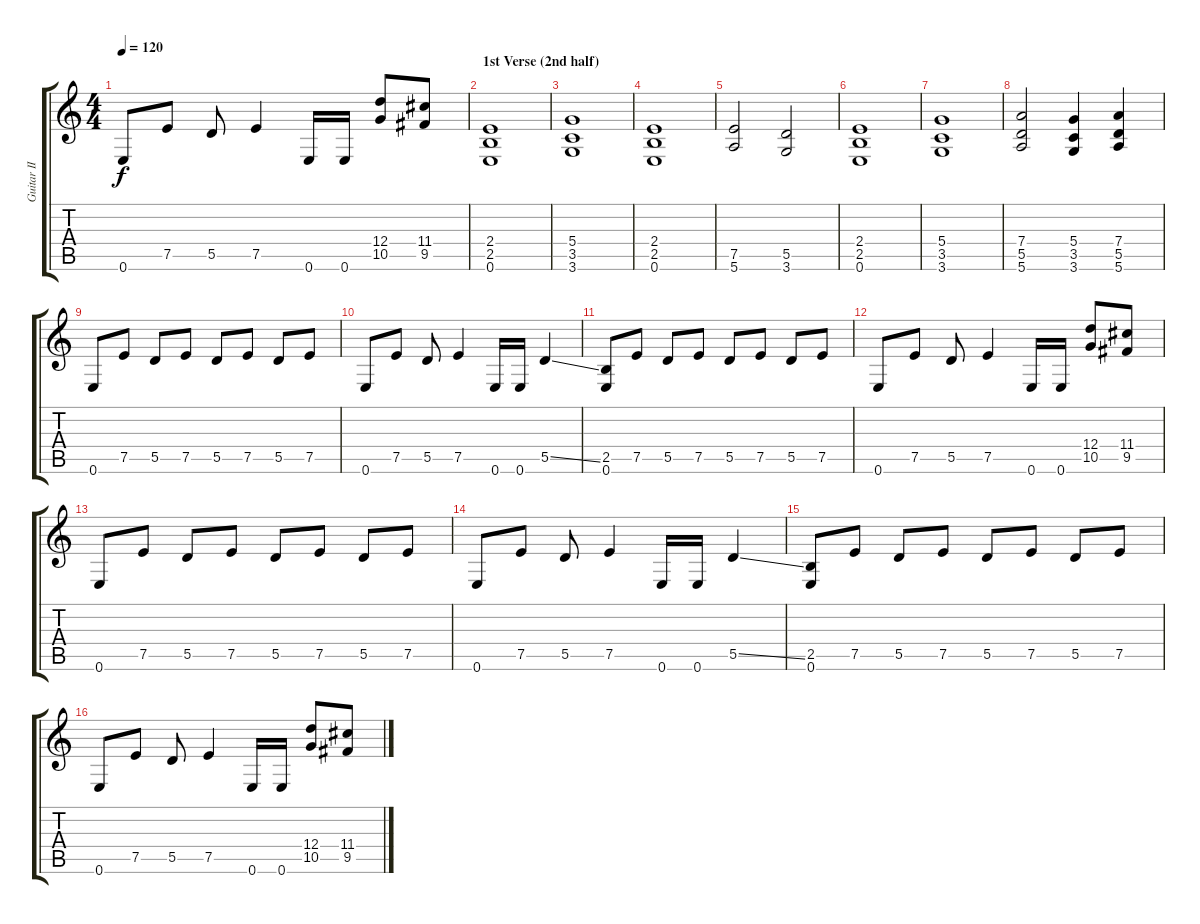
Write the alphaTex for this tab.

\track ("Guitar II" "Guitar II") {instrument distortionguitar}
\staff {score tabs}
\tuning (E4 B3 G3 D3 A2 E2) {hide}
\ts (4 4)
\tempo 120
\clef g2
\ks c
0.6.8{dy f} 7.5.8 5.5.8 7.5.4 0.6.16 0.6.16 (12.4 10.5).8 (11.4 9.5).8 |
\section ("" "1st Verse (2nd half)")
(2.4 2.5 0.6).1 |
(5.4 3.5 3.6).1 |
(2.4 2.5 0.6).1 |
(7.5 5.6).2 (5.5 3.6).2 |
(2.4 2.5 0.6).1 |
(5.4 3.5 3.6).1 |
(7.4 5.5 5.6).2 (5.4 3.5 3.6).4 (7.4 5.5 5.6).4 |
0.6.8 7.5.8 5.5.8 7.5.8 5.5.8 7.5.8 5.5.8 7.5.8 |
0.6.8 7.5.8 5.5.8 7.5.4 0.6.16 0.6.16 5.5{ss}.4 |
(2.5 0.6).8 7.5.8 5.5.8 7.5.8 5.5.8 7.5.8 5.5.8 7.5.8 |
0.6.8 7.5.8 5.5.8 7.5.4 0.6.16 0.6.16 (12.4 10.5).8 (11.4 9.5).8 |
0.6.8 7.5.8 5.5.8 7.5.8 5.5.8 7.5.8 5.5.8 7.5.8 |
0.6.8 7.5.8 5.5.8 7.5.4 0.6.16 0.6.16 5.5{ss}.4 |
(2.5 0.6).8 7.5.8 5.5.8 7.5.8 5.5.8 7.5.8 5.5.8 7.5.8 |
0.6.8 7.5.8 5.5.8 7.5.4 0.6.16 0.6.16 (12.4 10.5).8 (11.4 9.5).8
